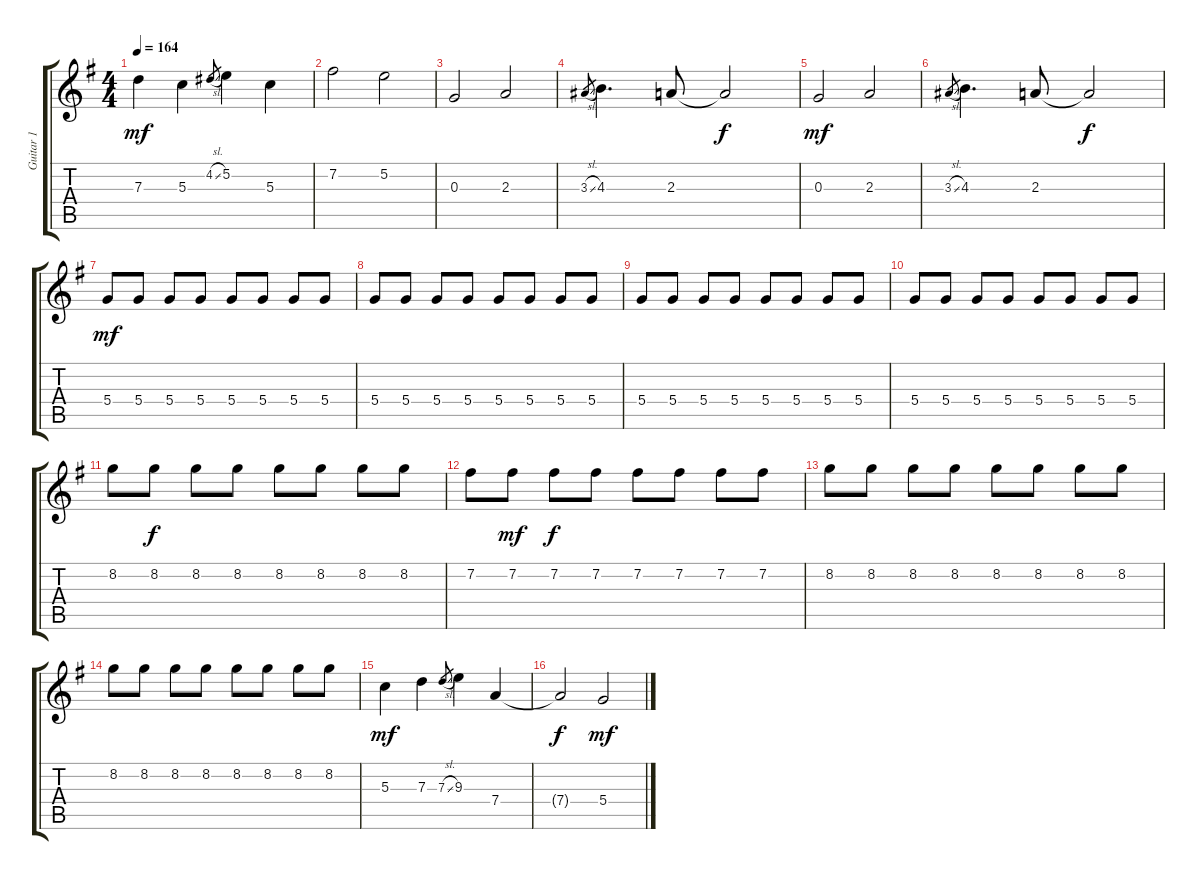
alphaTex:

\track ("Guitar 1" "Guitar 1") {instrument distortionguitar}
\staff {score tabs}
\tuning (E4 B3 G3 D3 A2 E2) {hide}
\ts (4 4)
\tempo 164
\clef g2
\ks g
7.3.4{dy mf} 5.3.4 4.2{sl}.8{gr} 5.2.4 5.3.4 |
7.2.2 5.2.2 |
0.3.2 2.3.2 |
3.3{sl}.8{gr} 4.3.4{d} 2.3.8 2.3{t}.2{dy f} |
0.3.2{dy mf} 2.3.2 |
3.3{sl}.8{gr} 4.3.4{d} 2.3.8 2.3{t}.2{dy f} |
5.4.8{dy mf} 5.4.8 5.4.8 5.4.8 5.4.8 5.4.8 5.4.8 5.4.8 |
5.4.8 5.4.8 5.4.8 5.4.8 5.4.8 5.4.8 5.4.8 5.4.8 |
5.4.8 5.4.8 5.4.8 5.4.8 5.4.8 5.4.8 5.4.8 5.4.8 |
5.4.8 5.4.8 5.4.8 5.4.8 5.4.8 5.4.8 5.4.8 5.4.8 |
8.2.8 8.2.8{dy f} 8.2.8 8.2.8 8.2.8 8.2.8 8.2.8 8.2.8 |
7.2.8 7.2.8{dy mf} 7.2.8{dy f} 7.2.8 7.2.8 7.2.8 7.2.8 7.2.8 |
8.2.8 8.2.8 8.2.8 8.2.8 8.2.8 8.2.8 8.2.8 8.2.8 |
8.2.8 8.2.8 8.2.8 8.2.8 8.2.8 8.2.8 8.2.8 8.2.8 |
5.3.4{dy mf} 7.3.4 7.3{sl}.8{gr} 9.3.4 7.4.4 |
7.4{t}.2{dy f} 5.4.2{dy mf}
